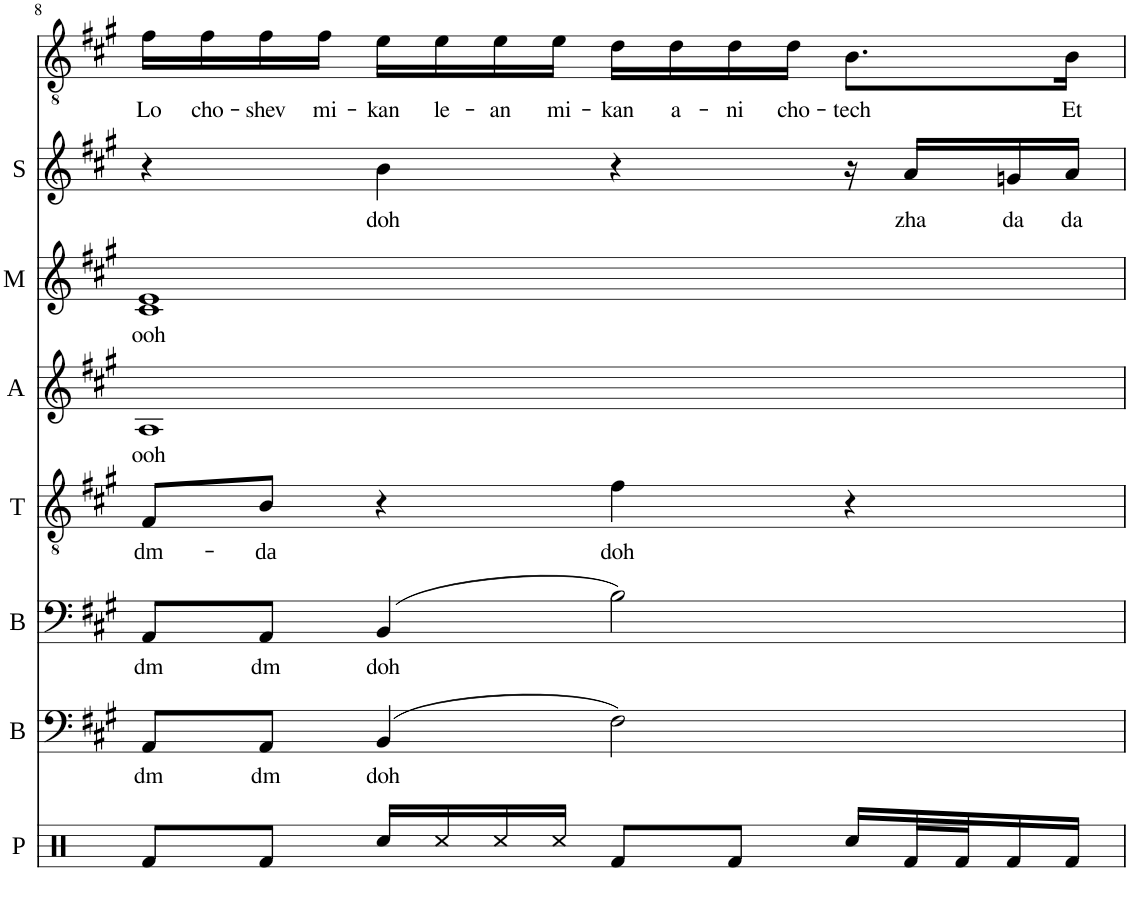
**kern	**kern	**text	**kern	**text	**kern	**text	**kern	**text	**kern	**text	**kern	**text	**kern	**text
*part8	*part7	*part7	*part6	*part6	*part5	*part5	*part4	*part4	*part3	*part3	*part2	*part2	*part1	*part1
*staff8	*staff7	*staff7	*staff6	*staff6	*staff5	*staff5	*staff4	*staff4	*staff3	*staff3	*staff2	*staff2	*staff1	*staff1
*I"Perc	*I"Bass	*	*I"Baritone	*	*I"Tenor	*	*I"Alto	*	*I"Mezzo	*	*I"Soprano	*	*I"Solo	*
*I'P	*I'B	*	*I'B	*	*I'T	*	*I'A	*	*I'M	*	*I'S	*	*	*
!!LO:PB:g=z
*clefX	*clefF4	*	*clefF4	*	*clefGv2	*	*clefG2	*	*clefG2	*	*clefG2	*	*clefGv2	*
*k[]	*k[f#c#g#]	*	*k[f#c#g#]	*	*k[f#c#g#]	*	*k[f#c#g#]	*	*k[f#c#g#]	*	*k[f#c#g#]	*	*k[f#c#g#]	*
*M4/4	*M4/4	*	*M4/4	*	*M4/4	*	*M4/4	*	*M4/4	*	*M4/4	*	*M4/4	*
=8	=8	=8	=8	=8	=8	=8	=8	=8	=8	=8	=8	=8	=8	=8
!	!	!LO:LY:b	!	!LO:LY:b	!	!LO:LY:b	!	!LO:LY:b	!	!LO:LY:b	!	!	!	!LO:LY:b
8Rf/L	8AA/L	dm	8AA/L	dm	8F#/L	dm-	1A	ooh	1c# 1e	ooh	4r	.	16f#\LL	Lo
!	!	!	!	!	!	!	!	!	!	!	!	!	!	!LO:LY:b
.	.	.	.	.	.	.	.	.	.	.	.	.	16f#\	cho-
!	!	!LO:LY:b	!	!LO:LY:b	!	!LO:LY:b	!	!	!	!	!	!	!	!LO:LY:b
8Rf/J	8AA/J	dm	8AA/J	dm	8B/J	-da	.	.	.	.	.	.	16f#\	-shev
!	!	!	!	!	!	!	!	!	!	!	!	!	!	!LO:LY:b
.	.	.	.	.	.	.	.	.	.	.	.	.	16f#\JJ	mi-
!	!	!LO:LY:b	!	!LO:LY:b	!	!	!	!	!	!	!	!LO:LY:b	!	!LO:LY:b
16Rcc/LL	(4BB/	doh	(4BB/	doh	4r	.	.	.	.	.	4b\	doh	16e\LL	-kan
!	!	!	!	!	!	!	!	!	!	!	!	!	!	!LO:LY:b
16Rcc/	.	.	.	.	.	.	.	.	.	.	.	.	16e\	le-
!	!	!	!	!	!	!	!	!	!	!	!	!	!	!LO:LY:b
16Rcc/	.	.	.	.	.	.	.	.	.	.	.	.	16e\	-an
!	!	!	!	!	!	!	!	!	!	!	!	!	!	!LO:LY:b
16Rcc/JJ	.	.	.	.	.	.	.	.	.	.	.	.	16e\JJ	mi-
!	!	!	!	!	!	!LO:LY:b	!	!	!	!	!	!	!	!LO:LY:b
8Rf/L	2F#\)	.	2B\)	.	4f#\	doh	.	.	.	.	4r	.	16d\LL	-kan
!	!	!	!	!	!	!	!	!	!	!	!	!	!	!LO:LY:b
.	.	.	.	.	.	.	.	.	.	.	.	.	16d\	a-
!	!	!	!	!	!	!	!	!	!	!	!	!	!	!LO:LY:b
8Rf/J	.	.	.	.	.	.	.	.	.	.	.	.	16d\	-ni
!	!	!	!	!	!	!	!	!	!	!	!	!	!	!LO:LY:b
.	.	.	.	.	.	.	.	.	.	.	.	.	16d\JJ	cho-
!	!	!	!	!	!	!	!	!	!	!	!	!	!	!LO:LY:b
16Rcc/LL	.	.	.	.	4r	.	.	.	.	.	16r	.	8.B\L	-tech
!	!	!	!	!	!	!	!	!	!	!	!	!LO:LY:b	!	!
32Rf/L	.	.	.	.	.	.	.	.	.	.	16a/LL	zha	.	.
32Rf/J	.	.	.	.	.	.	.	.	.	.	.	.	.	.
!	!	!	!	!	!	!	!	!	!	!	!	!LO:LY:b	!	!
16Rf/	.	.	.	.	.	.	.	.	.	.	16gn/	da	.	.
!	!	!	!	!	!	!	!	!	!	!	!	!LO:LY:b	!	!LO:LY:b
16Rf/JJ	.	.	.	.	.	.	.	.	.	.	16a/JJ	da	16B\Jk	Et
=	=	=	=	=	=	=	=	=	=	=	=	=	=	=
*-	*-	*-	*-	*-	*-	*-	*-	*-	*-	*-	*-	*-	*-	*-
